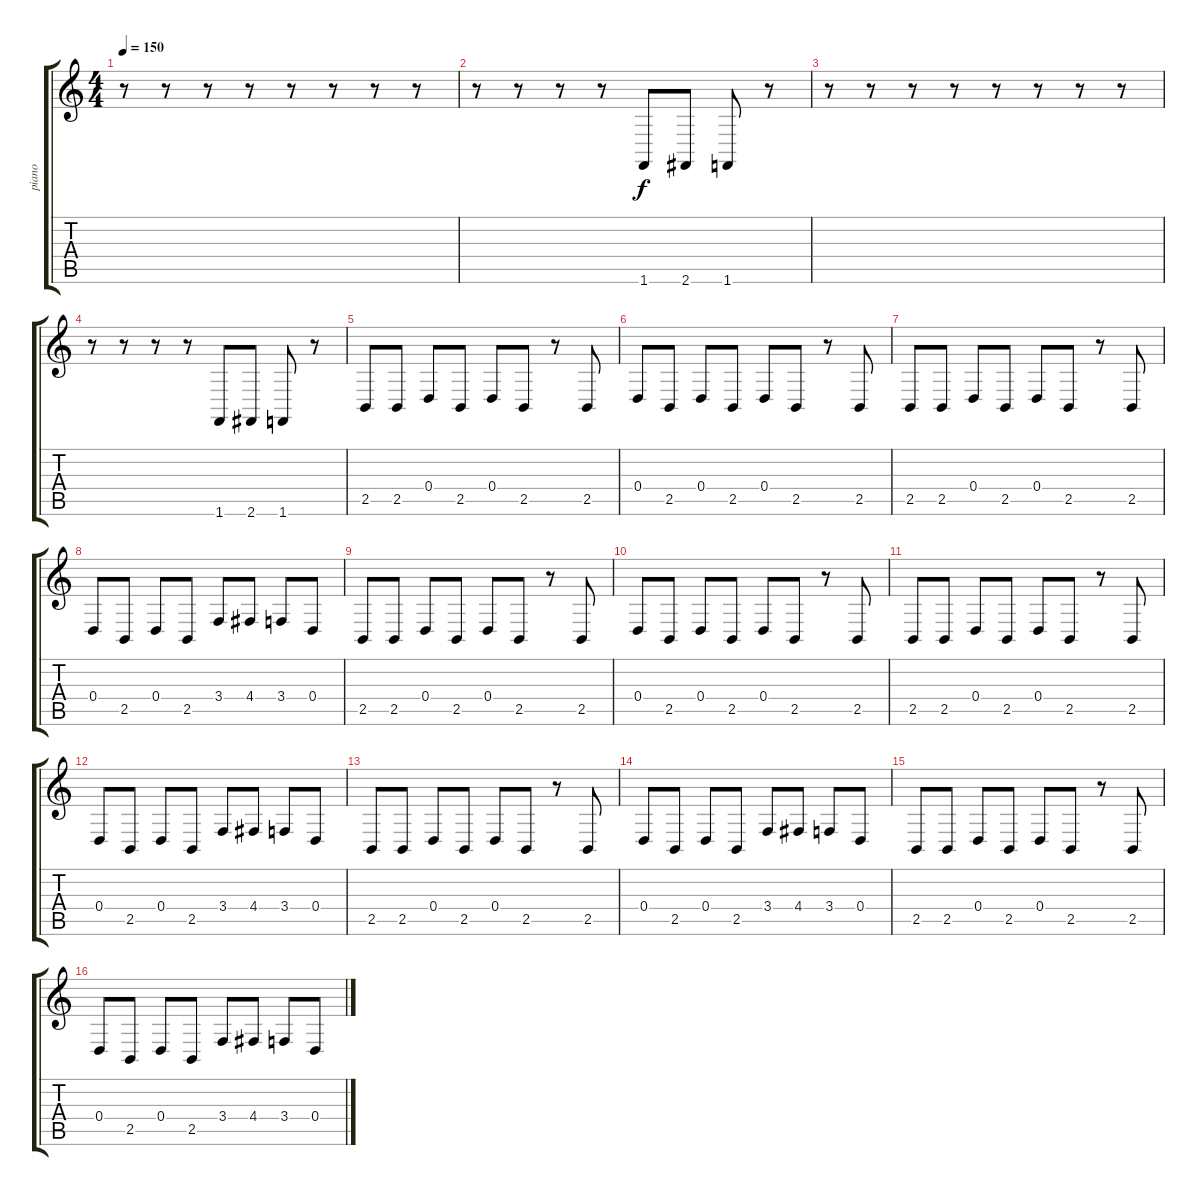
\track ("piano" "piano") {instrument acousticgrandpiano}
\staff {score tabs}
\tuning (E4 B3 G3 D3 A2 E2) {hide}
\ts (4 4)
\tempo 150
\clef g2
\ks c
r.8{dy f instrument acousticgrandpiano} r.8 r.8 r.8 r.8 r.8 r.8 r.8 |
r.8 r.8 r.8 r.8 1.6.8 2.6.8 1.6.8 r.8 |
r.8 r.8 r.8 r.8 r.8 r.8 r.8 r.8 |
r.8 r.8 r.8 r.8 1.6.8 2.6.8 1.6.8 r.8 |
2.5.8 2.5.8 0.4.8 2.5.8 0.4.8 2.5.8 r.8 2.5.8 |
0.4.8 2.5.8 0.4.8 2.5.8 0.4.8 2.5.8 r.8 2.5.8 |
2.5.8 2.5.8 0.4.8 2.5.8 0.4.8 2.5.8 r.8 2.5.8 |
0.4.8 2.5.8 0.4.8 2.5.8 3.4.8 4.4.8 3.4.8 0.4.8 |
2.5.8 2.5.8 0.4.8 2.5.8 0.4.8 2.5.8 r.8 2.5.8 |
0.4.8 2.5.8 0.4.8 2.5.8 0.4.8 2.5.8 r.8 2.5.8 |
2.5.8 2.5.8 0.4.8 2.5.8 0.4.8 2.5.8 r.8 2.5.8 |
0.4.8 2.5.8 0.4.8 2.5.8 3.4.8 4.4.8 3.4.8 0.4.8 |
2.5.8 2.5.8 0.4.8 2.5.8 0.4.8 2.5.8 r.8 2.5.8 |
0.4.8 2.5.8 0.4.8 2.5.8 3.4.8 4.4.8 3.4.8 0.4.8 |
2.5.8 2.5.8 0.4.8 2.5.8 0.4.8 2.5.8 r.8 2.5.8 |
0.4.8 2.5.8 0.4.8 2.5.8 3.4.8 4.4.8 3.4.8 0.4.8
